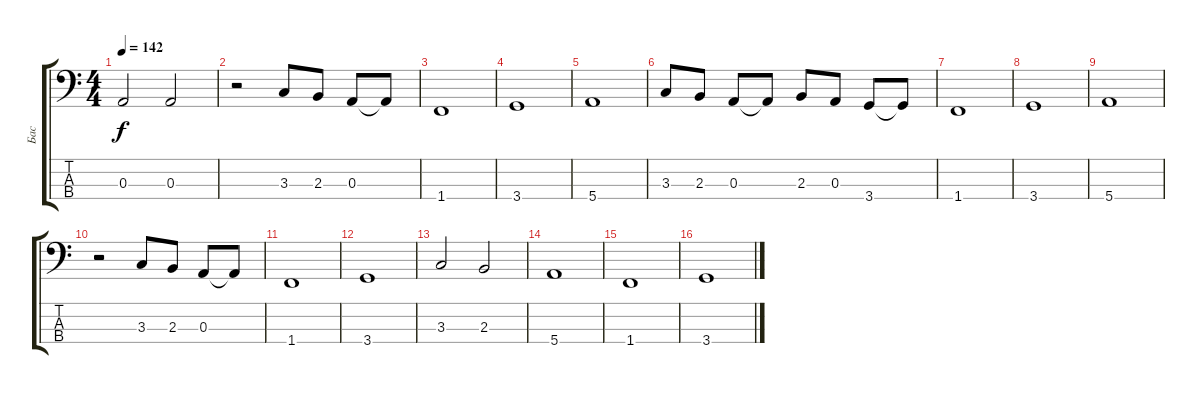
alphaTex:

\track ("Бас" "Бас") {instrument electricbassfinger}
\staff {score tabs}
\tuning (G2 D2 A1 E1) {hide}
\ts (4 4)
\tempo 142
\clef f4
\ks c
0.3.2{dy f} 0.3.2 |
r.2 3.3.8 2.3.8 0.3.8 0.3{t}.8 |
1.4.1 |
3.4.1 |
5.4.1 |
3.3.8 2.3.8 0.3.8 0.3{t}.8 2.3.8 0.3.8 3.4.8 3.4{t}.8 |
1.4.1 |
3.4.1 |
5.4.1 |
r.2 3.3.8 2.3.8 0.3.8 0.3{t}.8 |
1.4.1 |
3.4.1 |
3.3.2 2.3.2 |
5.4.1 |
1.4.1 |
3.4.1
